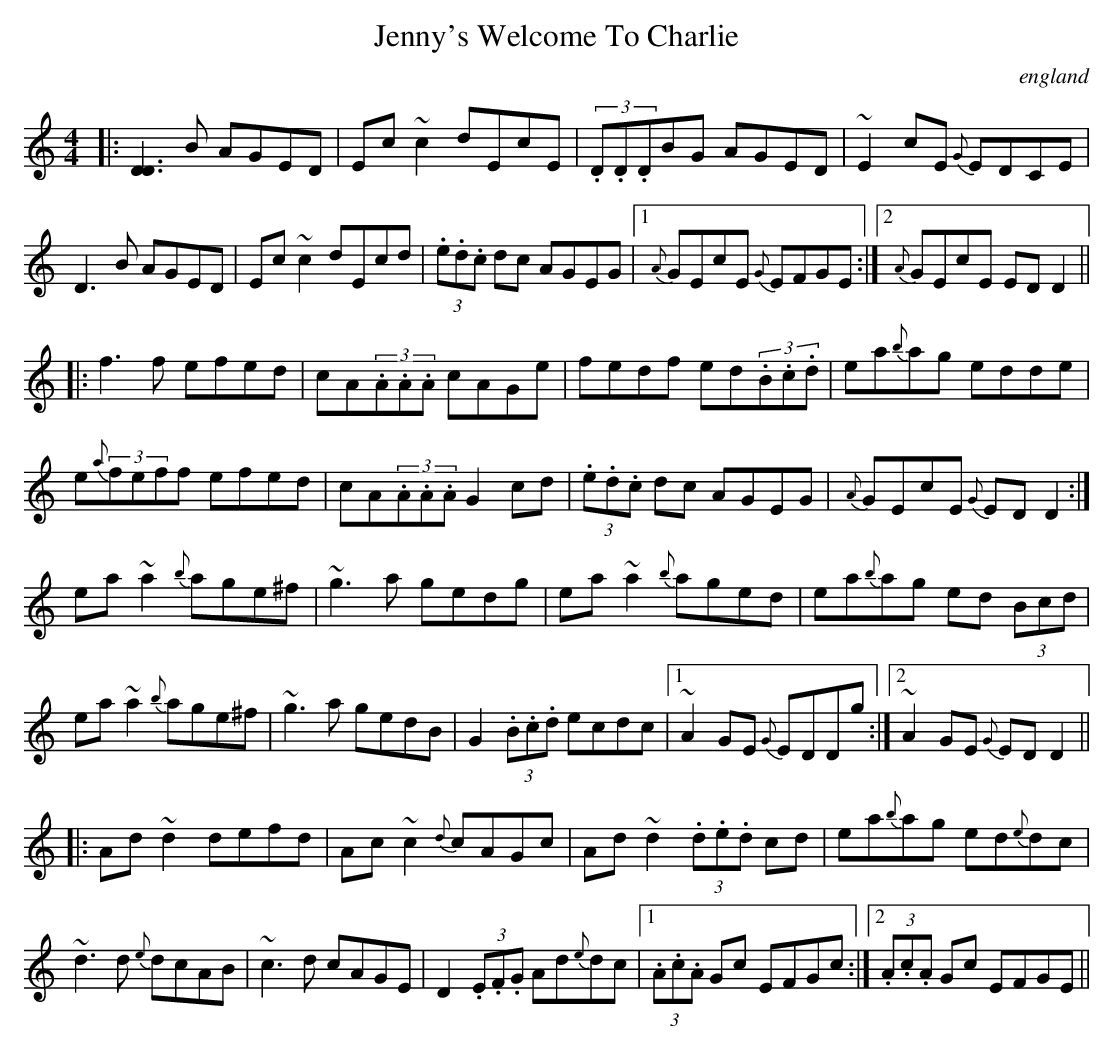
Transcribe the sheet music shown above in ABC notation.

X:1
T:Jenny's Welcome To Charlie
O:england
M:4/4
K:C
|: [D3D3]B AGED | Ec~c2 dEcE | (3.D.D.DBG AGED | ~E2cE {G}EDCE |
D3B AGED | Ec~c2 dEcd | (3.e.d.c dc AGEG |1 {A}GEcE {G}EFGE :|2 {A}GEcE EDD2 ||
|: f3f efed | cA(3.A.A.A cAGe | fedf ed(3.B.c.d | ea{b}ag edde |
e{a}(3feff efed | cA(3.A.A.A G2cd | (3.e.d.c dc AGEG | {A}GEcE {G}EDD2 :|
ea~a2 {b}age^f | ~g3a gedg | ea~a2 {b}aged | ea{b}ag ed (3Bcd |
ea~a2 {b}age^f | ~g3a gedB | G2(3.B.c.d ecdc |1 ~A2GE {G}EDDg :|2 ~A2GE {G}EDD2 ||
|: Ad~d2 defd | Ac~c2 {d}cAGc | Ad~d2 (3.d.e.d cd | ea{b}ag ed{e}dc |
~d3d {e}dcAB | ~c3d cAGE | D2(3.E.F.G Ad{e}dc |1 (3.A.c.A Gc EFGc :|2 (3.A.c.A Gc EFGE ||
